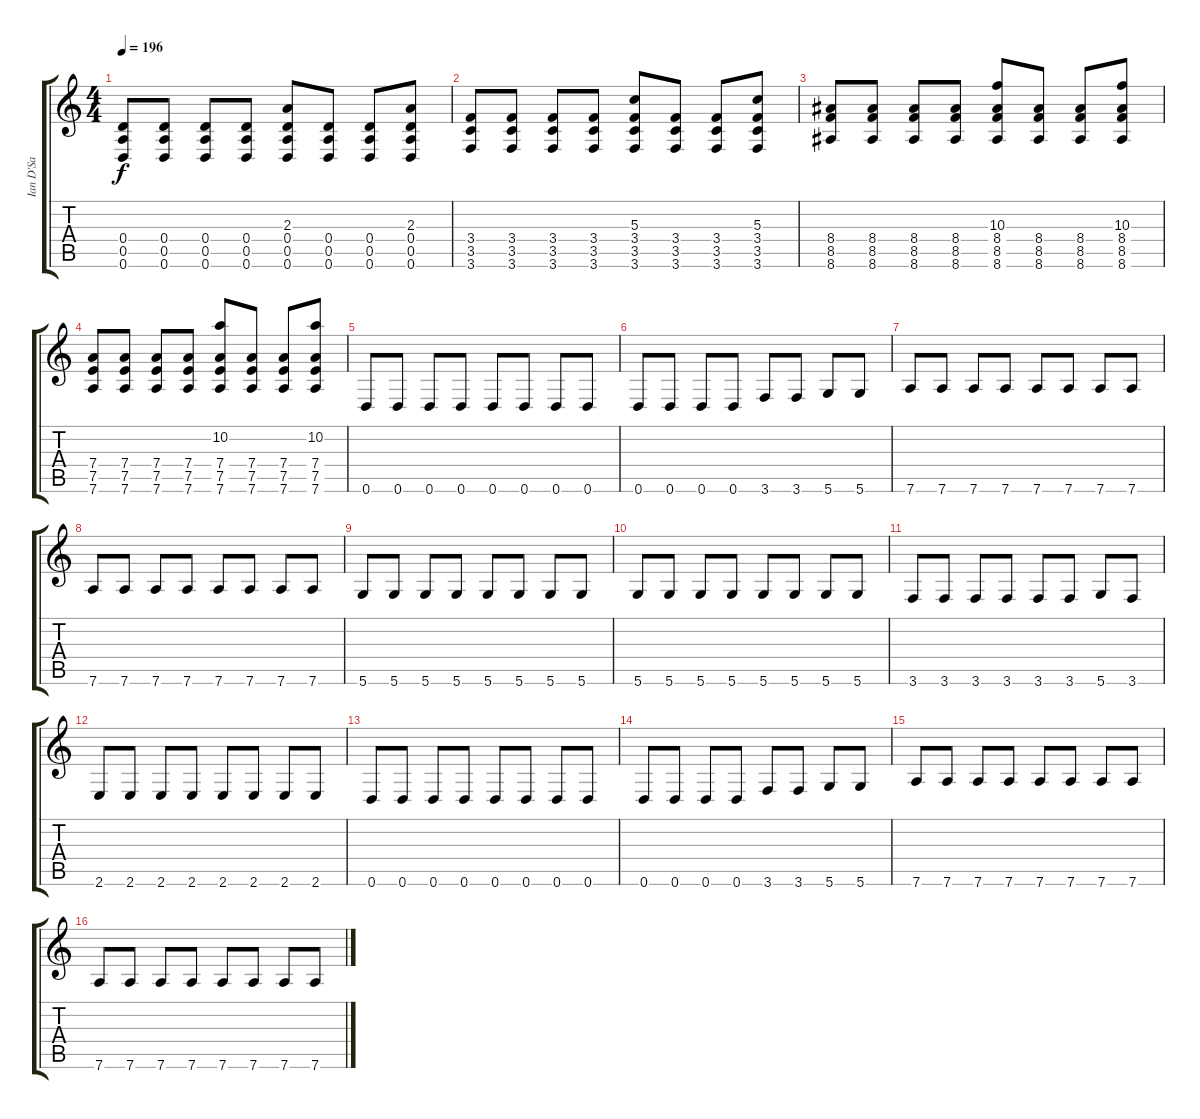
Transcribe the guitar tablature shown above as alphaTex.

\track ("Ian D'Sa" "Ian D'Sa") {instrument distortionguitar}
\staff {score tabs}
\tuning (E4 B3 G3 D3 A2 D2) {hide}
\ts (4 4)
\tempo 196
\clef g2
\ks c
(0.4 0.5 0.6).8{dy f} (0.4 0.5 0.6).8 (0.4 0.5 0.6).8 (0.4 0.5 0.6).8 (2.3 0.4 0.5 0.6).8 (0.4 0.5 0.6).8 (0.4 0.5 0.6).8 (2.3 0.4 0.5 0.6).8 |
(3.4 3.5 3.6).8 (3.4 3.5 3.6).8 (3.4 3.5 3.6).8 (3.4 3.5 3.6).8 (5.3 3.4 3.5 3.6).8 (3.4 3.5 3.6).8 (3.4 3.5 3.6).8 (5.3 3.4 3.5 3.6).8 |
(8.4 8.5 8.6).8 (8.4 8.5 8.6).8 (8.4 8.5 8.6).8 (8.4 8.5 8.6).8 (10.3 8.4 8.5 8.6).8 (8.4 8.5 8.6).8 (8.4 8.5 8.6).8 (10.3 8.4 8.5 8.6).8 |
(7.4 7.5 7.6).8 (7.4 7.5 7.6).8 (7.4 7.5 7.6).8 (7.4 7.5 7.6).8 (10.2 7.4 7.5 7.6).8 (7.4 7.5 7.6).8 (7.4 7.5 7.6).8 (10.2 7.4 7.5 7.6).8 |
0.6.8 0.6.8 0.6.8 0.6.8 0.6.8 0.6.8 0.6.8 0.6.8 |
0.6.8 0.6.8 0.6.8 0.6.8 3.6.8 3.6.8 5.6.8 5.6.8 |
7.6.8 7.6.8 7.6.8 7.6.8 7.6.8 7.6.8 7.6.8 7.6.8 |
7.6.8 7.6.8 7.6.8 7.6.8 7.6.8 7.6.8 7.6.8 7.6.8 |
5.6.8 5.6.8 5.6.8 5.6.8 5.6.8 5.6.8 5.6.8 5.6.8 |
5.6.8 5.6.8 5.6.8 5.6.8 5.6.8 5.6.8 5.6.8 5.6.8 |
3.6.8 3.6.8 3.6.8 3.6.8 3.6.8 3.6.8 5.6.8 3.6.8 |
2.6.8 2.6.8 2.6.8 2.6.8 2.6.8 2.6.8 2.6.8 2.6.8 |
0.6.8 0.6.8 0.6.8 0.6.8 0.6.8 0.6.8 0.6.8 0.6.8 |
0.6.8 0.6.8 0.6.8 0.6.8 3.6.8 3.6.8 5.6.8 5.6.8 |
7.6.8 7.6.8 7.6.8 7.6.8 7.6.8 7.6.8 7.6.8 7.6.8 |
7.6.8 7.6.8 7.6.8 7.6.8 7.6.8 7.6.8 7.6.8 7.6.8
